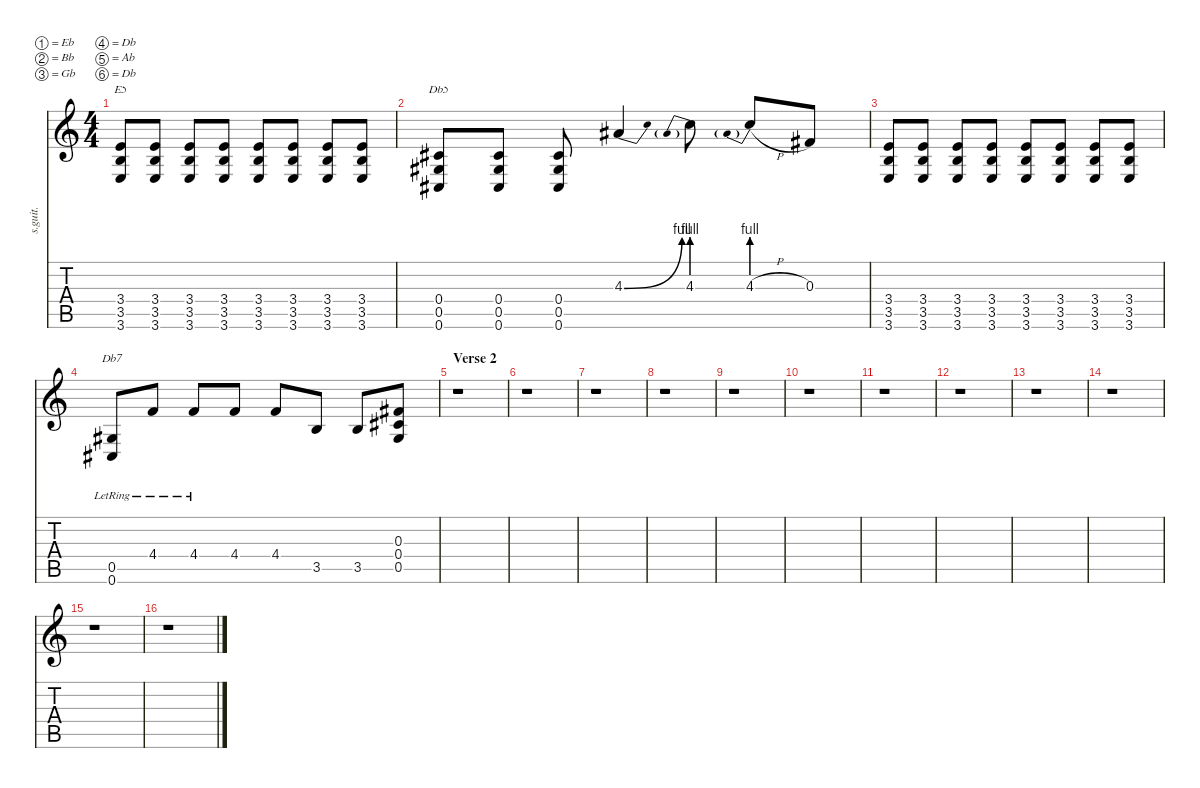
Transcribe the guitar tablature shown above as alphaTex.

\defaultSystemsLayout 4
\hideDynamics
\bracketExtendMode nobrackets
\track ("Kurt Cobain - Distortion" "s.guit.") {instrument distortionguitar}
\staff {score tabs}
\tuning (Eb4 Bb3 Gb3 Db3 Ab2 Db2)
\chord ("Db7" 3 1 2 2 0 x) {showdiagram false}
\chord ("E5" 3 1 2 2 0 x) {showdiagram false}
\chord ("Db5" 3 1 2 2 0 x) {showdiagram false}
\ts (4 4)
\tempo (100 hide)
\clef g2
\ks c
(3.4 3.5 3.6).8{ch "E5" lyrics (0 "") lyrics (1 "") lyrics (2 "") lyrics (3 "") lyrics (4 "") dy ff} (3.4 3.5 3.6).8{lyrics (0 "") lyrics (1 "") lyrics (2 "") lyrics (3 "") lyrics (4 "")} (3.4 3.5 3.6).8{lyrics (0 "") lyrics (1 "") lyrics (2 "") lyrics (3 "") lyrics (4 "")} (3.4 3.5 3.6).8{lyrics (0 "") lyrics (1 "") lyrics (2 "") lyrics (3 "") lyrics (4 "")} (3.4 3.5 3.6).8{lyrics (0 "") lyrics (1 "") lyrics (2 "") lyrics (3 "") lyrics (4 "")} (3.4 3.5 3.6).8{lyrics (0 "") lyrics (1 "") lyrics (2 "") lyrics (3 "") lyrics (4 "") dy f} (3.4 3.5 3.6).8{lyrics (0 "") lyrics (1 "") lyrics (2 "") lyrics (3 "") lyrics (4 "") dy ff} (3.4 3.5 3.6).8{lyrics (0 "") lyrics (1 "") lyrics (2 "") lyrics (3 "") lyrics (4 "")} |
(0.4{acc #} 0.5{acc #} 0.6{acc #}).8{ch "Db5" lyrics (0 "") lyrics (1 "") lyrics (2 "") lyrics (3 "") lyrics (4 "")} (0.4{acc #} 0.5{acc #} 0.6{acc #}).8{lyrics (0 "") lyrics (1 "") lyrics (2 "") lyrics (3 "") lyrics (4 "")} (0.4{acc #} 0.5{acc #} 0.6{acc #}).8{lyrics (0 "") lyrics (1 "") lyrics (2 "") lyrics (3 "") lyrics (4 "")} 4.3{be (bend 0 0 60 4) acc #}.4{lyrics (0 "") lyrics (1 "") lyrics (2 "") lyrics (3 "") lyrics (4 "")} 4.3{be (prebend 0 4 60 4)}.8{lyrics (0 "") lyrics (1 "") lyrics (2 "") lyrics (3 "") lyrics (4 "")} 4.3{be (prebend 0 4 60 4) h}.8{lyrics (0 "") lyrics (1 "") lyrics (2 "") lyrics (3 "") lyrics (4 "")} 0.3{acc #}.8{lyrics (0 "") lyrics (1 "") lyrics (2 "") lyrics (3 "") lyrics (4 "")} |
(3.4 3.5 3.6).8{lyrics (0 "") lyrics (1 "") lyrics (2 "") lyrics (3 "") lyrics (4 "")} (3.4 3.5 3.6).8{lyrics (0 "") lyrics (1 "") lyrics (2 "") lyrics (3 "") lyrics (4 "")} (3.4 3.5 3.6).8{lyrics (0 "") lyrics (1 "") lyrics (2 "") lyrics (3 "") lyrics (4 "")} (3.4 3.5 3.6).8{lyrics (0 "") lyrics (1 "") lyrics (2 "") lyrics (3 "") lyrics (4 "")} (3.4 3.5 3.6).8{lyrics (0 "") lyrics (1 "") lyrics (2 "") lyrics (3 "") lyrics (4 "")} (3.4 3.5 3.6).8{lyrics (0 "") lyrics (1 "") lyrics (2 "") lyrics (3 "") lyrics (4 "") dy f} (3.4 3.5 3.6).8{lyrics (0 "") lyrics (1 "") lyrics (2 "") lyrics (3 "") lyrics (4 "") dy ff} (3.4 3.5 3.6).8{lyrics (0 "") lyrics (1 "") lyrics (2 "") lyrics (3 "") lyrics (4 "")} |
(0.5{lr acc #} 0.6{lr acc #}).8{ch "Db7" lyrics (0 "") lyrics (1 "") lyrics (2 "") lyrics (3 "") lyrics (4 "")} 4.4{lr}.8{lyrics (0 "") lyrics (1 "") lyrics (2 "") lyrics (3 "") lyrics (4 "")} 4.4{lr}.8{lyrics (0 "") lyrics (1 "") lyrics (2 "") lyrics (3 "") lyrics (4 "")} 4.4.8{lyrics (0 "") lyrics (1 "") lyrics (2 "") lyrics (3 "") lyrics (4 "") dy mf} 4.4.8{lyrics (0 "") lyrics (1 "") lyrics (2 "") lyrics (3 "") lyrics (4 "") dy ff} 3.5.8{lyrics (0 "") lyrics (1 "") lyrics (2 "") lyrics (3 "") lyrics (4 "")} 3.5.8{lyrics (0 "") lyrics (1 "") lyrics (2 "") lyrics (3 "") lyrics (4 "")} (0.3{acc #} 0.4{acc #} 0.5{acc #}).8{lyrics (0 "") lyrics (1 "") lyrics (2 "") lyrics (3 "") lyrics (4 "") dy mf} |
\section ("" "Verse 2")
r.1 |
r.1 |
r.1 |
r.1 |
r.1 |
r.1 |
r.1 |
r.1 |
r.1 |
r.1 |
r.1 |
r.1
